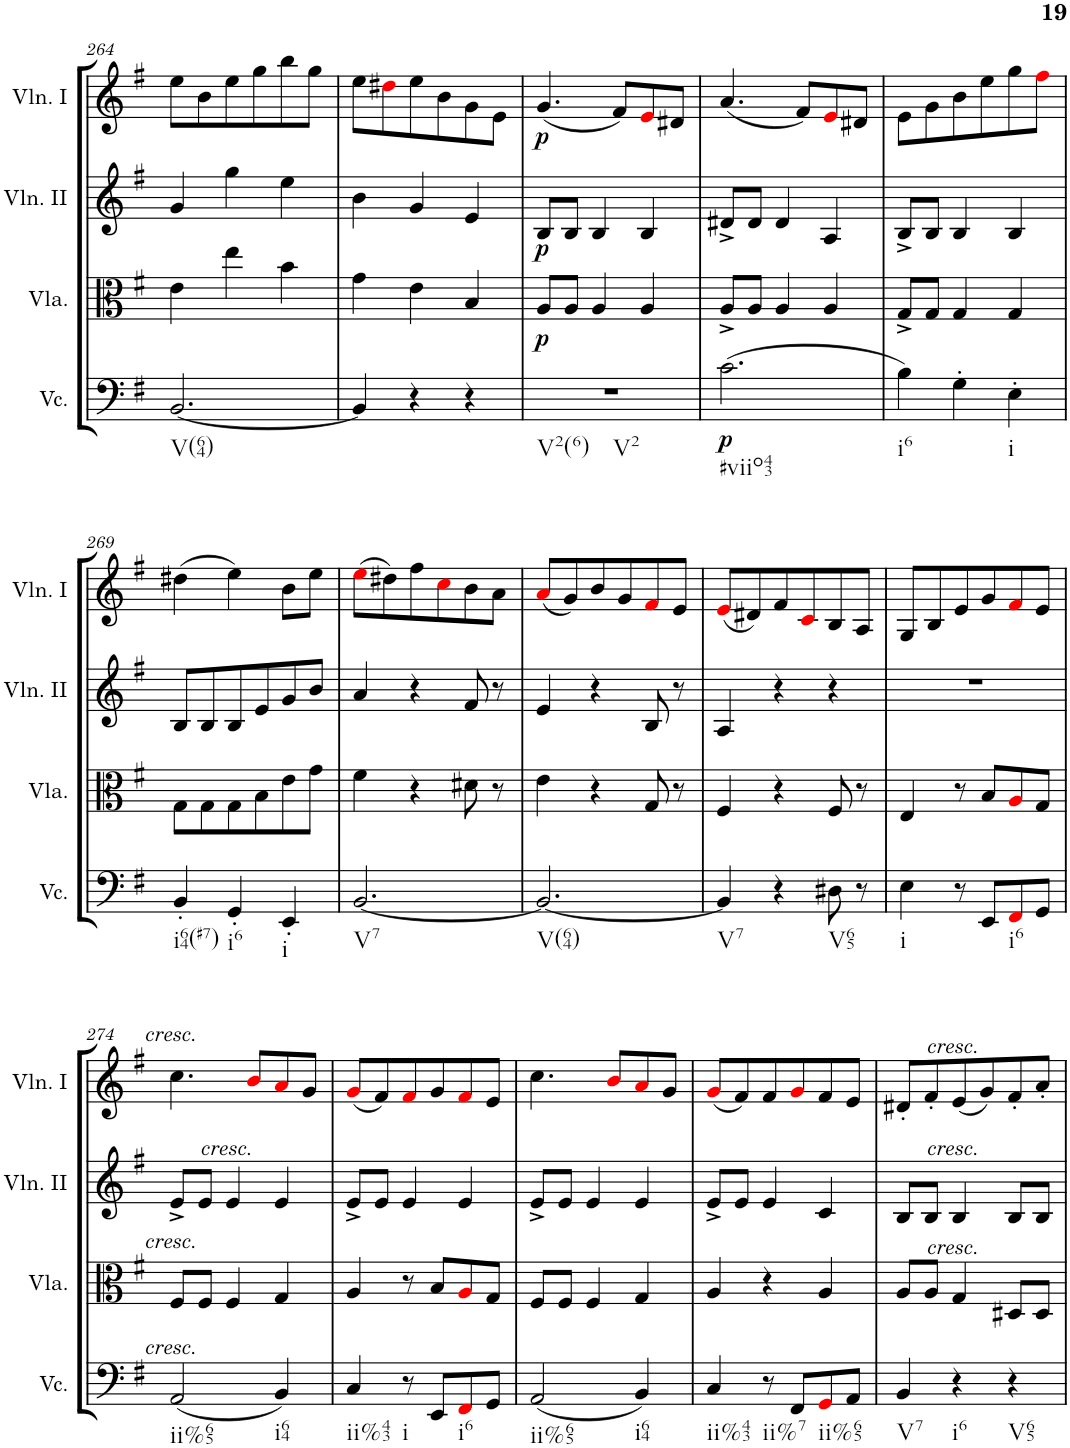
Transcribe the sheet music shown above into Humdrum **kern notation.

**kern	**dynam	**kern	**dynam	**kern	**dynam	**kern	**dynam
*part4	*part4	*part3	*part3	*part2	*part2	*part1	*part1
*staff4	*staff4	*staff3	*staff3	*staff2	*staff2	*staff1	*staff1
*I"Violoncello	*	*I"Viola	*	*I"Violino II	*	*I"Violino I	*
*I'Vc.	*	*I'Vla.	*	*I'Vln. II	*	*I'Vln. I	*
!!LO:PB:g=z
*clefF4	*	*clefC3	*	*clefG2	*	*clefG2	*
*k[f#]	*	*k[f#]	*	*k[f#]	*	*k[f#]	*
*M3/4	*	*M3/4	*	*M3/4	*	*M3/4	*
=264	=264	=264	=264	=264	=264	=264	=264
!LO:TX:b:t=V(64)	!	!	!	!	!	!	!
[2.BB/	.	4e\	.	4g/	.	8ee\L	.
.	.	.	.	.	.	8b\	.
.	.	4ee\	.	4gg\	.	8ee\	.
.	.	.	.	.	.	8gg\	.
.	.	4b\	.	4ee\	.	8bb\	.
.	.	.	.	.	.	8gg\J	.
=265	=265	=265	=265	=265	=265	=265	=265
4BB/]	.	4g\	.	4b\	.	8ee\L	.
.	.	.	.	.	.	8dd#Xi\	.
4r	.	4e\	.	4g/	.	8ee\	.
.	.	.	.	.	.	8b\	.
4r	.	4B/	.	4e/	.	8g\	.
.	.	.	.	.	.	8e\J	.
=266	=266	=266	=266	=266	=266	=266	=266
!LO:TX:b:t=V2(6)	!	!	!	!	!	!	!
!LO:TX:b:t=V2	!	!	!	!	!	!	!
!	!	!	!LO:DY:b	!	!LO:DY:b	!	!LO:DY:b
2.r	.	8A/L	p	8B/L	p	(4.g/	p
.	.	8A/J	.	8B/J	.	.	.
.	.	4A/	.	4B/	.	.	.
.	.	.	.	.	.	8f#/L)	.
.	.	4A/	.	4B/	.	8ei/	.
.	.	.	.	.	.	8d#X/J	.
=267	=267	=267	=267	=267	=267	=267	=267
!LO:TX:b:t=#viio43	!	!	!	!	!	!	!
!	!LO:DY:b	!	!	!	!	!	!
(2.c\	p	8A^/L	.	8d#X^/L	.	(4.a/	.
.	.	8A/J	.	8d#/J	.	.	.
.	.	4A/	.	4d#/	.	.	.
.	.	.	.	.	.	8f#/L)	.
.	.	4A/	.	4A/	.	8ei/	.
.	.	.	.	.	.	8d#X/J	.
=268	=268	=268	=268	=268	=268	=268	=268
!LO:TX:b:t=i6	!	!	!	!	!	!	!
4B\)	.	8G^/L	.	8B^/L	.	8e\L	.
.	.	8G/J	.	8B/J	.	8g\	.
4G'\	.	4G/	.	4B/	.	8b\	.
.	.	.	.	.	.	8ee\	.
!LO:TX:b:t=i	!	!	!	!	!	!	!
4E'\	.	4G/	.	4B/	.	8gg\	.
.	.	.	.	.	.	8ff#i\J	.
!!LO:LB:g=z
=269	=269	=269	=269	=269	=269	=269	=269
!LO:TX:b:t=i64(#7)	!	!	!	!	!	!	!
4BB'/	.	8G\L	.	8B/L	.	(4dd#X\	.
.	.	8G\	.	8B/	.	.	.
!LO:TX:b:t=i6	!	!	!	!	!	!	!
4GG'/	.	8G\	.	8B/	.	4ee\)	.
.	.	8B\	.	8e/	.	.	.
!LO:TX:b:t=i	!	!	!	!	!	!	!
4EE'/	.	8e\	.	8g/	.	8b\L	.
.	.	8g\J	.	8b/J	.	8ee\J	.
=270	=270	=270	=270	=270	=270	=270	=270
!LO:TX:b:t=V7	!	!	!	!	!	!	!
[2.BB/	.	4f#\	.	4a/	.	(8eei\L	.
.	.	.	.	.	.	8dd#X\)	.
.	.	4r	.	4r	.	8ff#\	.
.	.	.	.	.	.	8cci\	.
.	.	8d#X\	.	8f#/	.	8b\	.
.	.	8r	.	8r	.	8a\J	.
=271	=271	=271	=271	=271	=271	=271	=271
!LO:TX:b:t=V(64)	!	!	!	!	!	!	!
2.BB/_	.	4e\	.	4e/	.	(8ai/L	.
.	.	.	.	.	.	8g/)	.
.	.	4r	.	4r	.	8b/	.
.	.	.	.	.	.	8g/	.
.	.	8G/	.	8B/	.	8f#i/	.
.	.	8r	.	8r	.	8e/J	.
=272	=272	=272	=272	=272	=272	=272	=272
!LO:TX:b:t=V7	!	!	!	!	!	!	!
4BB/]	.	4F#/	.	4A/	.	(8ei/L	.
.	.	.	.	.	.	8d#X/)	.
4r	.	4r	.	4r	.	8f#/	.
.	.	.	.	.	.	8ci/	.
!LO:TX:b:t=V65	!	!	!	!	!	!	!
8D#X\	.	8F#/	.	4r	.	8B/	.
8r	.	8r	.	.	.	8A/J	.
=273	=273	=273	=273	=273	=273	=273	=273
!LO:TX:b:t=i	!	!	!	!	!	!	!
4E\	.	4E/	.	2.r	.	8G/L	.
.	.	.	.	.	.	8B/	.
8r	.	8r	.	.	.	8e/	.
8EE/L	.	8B/L	.	.	.	8g/	.
!LO:TX:b:t=i6	!	!	!	!	!	!	!
8FF#i/	.	8Ai/	.	.	.	8f#i/	.
8GG/J	.	8G/J	.	.	.	8e/J	.
!!LO:LB:g=z
=274	=274	=274	=274	=274	=274	=274	=274
!	!	!	!	!	!	!LO:TX:a:i:t=cresc.	!
!	!	!LO:TX:a:i:t=cresc.	!	!	!	!	!
!LO:TX:a:i:t=cresc.	!	!	!	!	!	!	!
!LO:TX:b:t=ii%65	!	!	!	!	!	!	!
(2AA/	.	8F#/L	.	8e^/L	.	4.cc\	.
.	.	8F#/J	.	8e/J	.	.	.
!	!	!	!	!LO:TX:a:i:t=cresc.	!	!	!
.	.	4F#/	.	4e/	.	.	.
.	.	.	.	.	.	8bi/L	.
!LO:TX:b:t=i64	!	!	!	!	!	!	!
4BB/)	.	4G/	.	4e/	.	8ai/	.
.	.	.	.	.	.	8g/J	.
=275	=275	=275	=275	=275	=275	=275	=275
!LO:TX:b:t=ii%43	!	!	!	!	!	!	!
4C/	.	4A/	.	8e^/L	.	(8gi/L	.
.	.	.	.	8e/J	.	8f#/)	.
!LO:TX:b:t=i	!	!	!	!	!	!	!
8r	.	8r	.	4e/	.	8f#i/	.
8EE/L	.	8B/L	.	.	.	8g/	.
!LO:TX:b:t=i6	!	!	!	!	!	!	!
8FF#i/	.	8Ai/	.	4e/	.	8f#i/	.
8GG/J	.	8G/J	.	.	.	8e/J	.
=276	=276	=276	=276	=276	=276	=276	=276
!LO:TX:b:t=ii%65	!	!	!	!	!	!	!
(2AA/	.	8F#/L	.	8e^/L	.	4.cc\	.
.	.	8F#/J	.	8e/J	.	.	.
.	.	4F#/	.	4e/	.	.	.
.	.	.	.	.	.	8bi/L	.
!LO:TX:b:t=i64	!	!	!	!	!	!	!
4BB/)	.	4G/	.	4e/	.	8ai/	.
.	.	.	.	.	.	8g/J	.
=277	=277	=277	=277	=277	=277	=277	=277
!LO:TX:b:t=ii%43	!	!	!	!	!	!	!
4C/	.	4A/	.	8e^/L	.	(8gi/L	.
.	.	.	.	8e/J	.	8f#/)	.
!LO:TX:b:t=ii%7	!	!	!	!	!	!	!
8r	.	4r	.	4e/	.	8f#/	.
8FF#/L	.	.	.	.	.	8gi/	.
!LO:TX:b:t=ii%65	!	!	!	!	!	!	!
8GGi/	.	4A/	.	4c/	.	8f#/	.
8AA/J	.	.	.	.	.	8e/J	.
=278	=278	=278	=278	=278	=278	=278	=278
!LO:TX:b:t=V7	!	!	!	!	!	!	!
4BB/	.	8A/L	.	8B/L	.	8d#X'/L	.
.	.	8A/J	.	8B/J	.	8f#'/	.
!	!	!	!	!	!	!LO:TX:a:i:t=cresc.	!
!	!	!	!	!LO:TX:a:i:t=cresc.	!	!	!
!	!	!LO:TX:a:i:t=cresc.	!	!	!	!	!
!LO:TX:b:t=i6	!	!	!	!	!	!	!
4r	.	4G/	.	4B/	.	(8e/	.
.	.	.	.	.	.	8g/)	.
!LO:TX:b:t=V65	!	!	!	!	!	!	!
4r	.	8D#X/L	.	8B/L	.	8f#'/	.
.	.	8D#/J	.	8B/J	.	8a'/J	.
=	=	=	=	=	=	=	=
*-	*-	*-	*-	*-	*-	*-	*-
